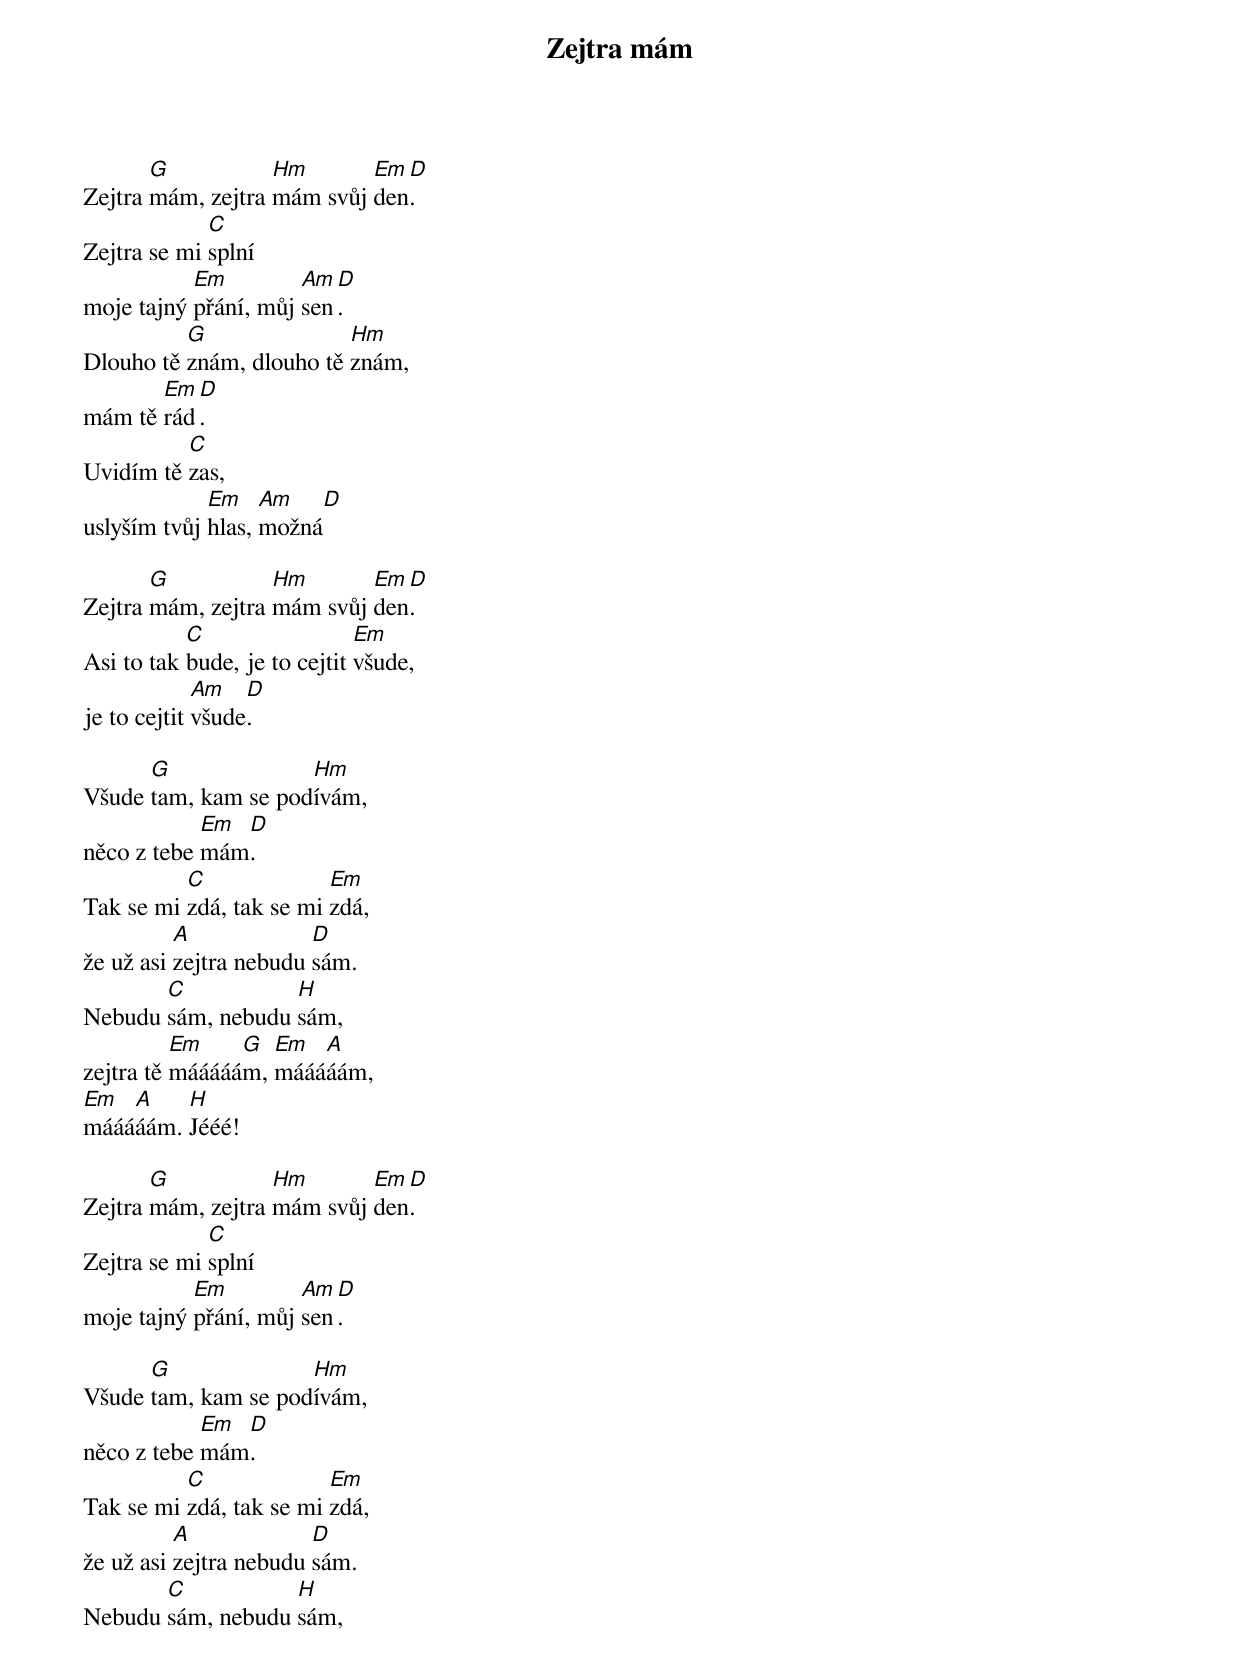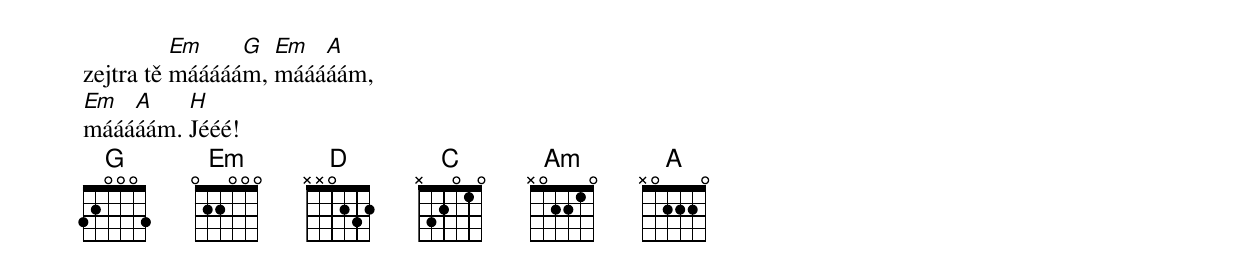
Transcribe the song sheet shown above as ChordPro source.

{title: Zejtra mám}
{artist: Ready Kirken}

Zejtra [G]mám, zejtra [Hm]mám svůj [Em]den[D].
Zejtra se mi [C]splní
moje tajný [Em]přání, můj [Am]sen[D].
Dlouho tě [G]znám, dlouho tě [Hm]znám,
mám tě [Em]rád[D].
Uvidím tě [C]zas,
uslyším tvůj [Em]hlas, [Am]možná[D]

Zejtra [G]mám, zejtra [Hm]mám svůj [Em]den[D].
Asi to tak [C]bude, je to cejtit [Em]všude,
je to cejtit [Am]všude[D].

Všude [G]tam, kam se pod[Hm]ívám,
něco z tebe [Em]mám[D].
Tak se mi [C]zdá, tak se mi [Em]zdá,
že už asi [A]zejtra nebudu [D]sám.
Nebudu [C]sám, nebudu [H]sám,
zejtra tě [Em]mááááá[G]m, [Em]mááá[A]áám,
[Em]mááá[A]áám. [H]Jééé!

Zejtra [G]mám, zejtra [Hm]mám svůj [Em]den[D].
Zejtra se mi [C]splní
moje tajný [Em]přání, můj [Am]sen[D].

Všude [G]tam, kam se pod[Hm]ívám,
něco z tebe [Em]mám[D].
Tak se mi [C]zdá, tak se mi [Em]zdá,
že už asi [A]zejtra nebudu [D]sám.
Nebudu [C]sám, nebudu [H]sám,
zejtra tě [Em]mááááá[G]m, [Em]mááá[A]áám,
[Em]mááá[A]áám. [H]Jééé!
